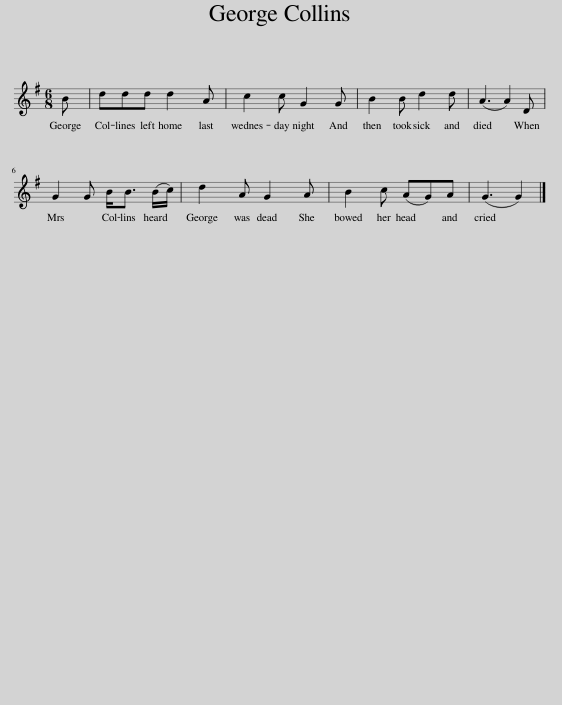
X:1
L:1/8
M:6/8
I:linebreak $
K:G
V:1 treble
V:1
 B | ddd d2 A | c2 c G2 G | B2 B d2 d | (A3 A2) D |$ %5
 G2 G B<B (B/c/) | d2 A G2 A | B2 c (AG)A | (G3 G2) |] %9
